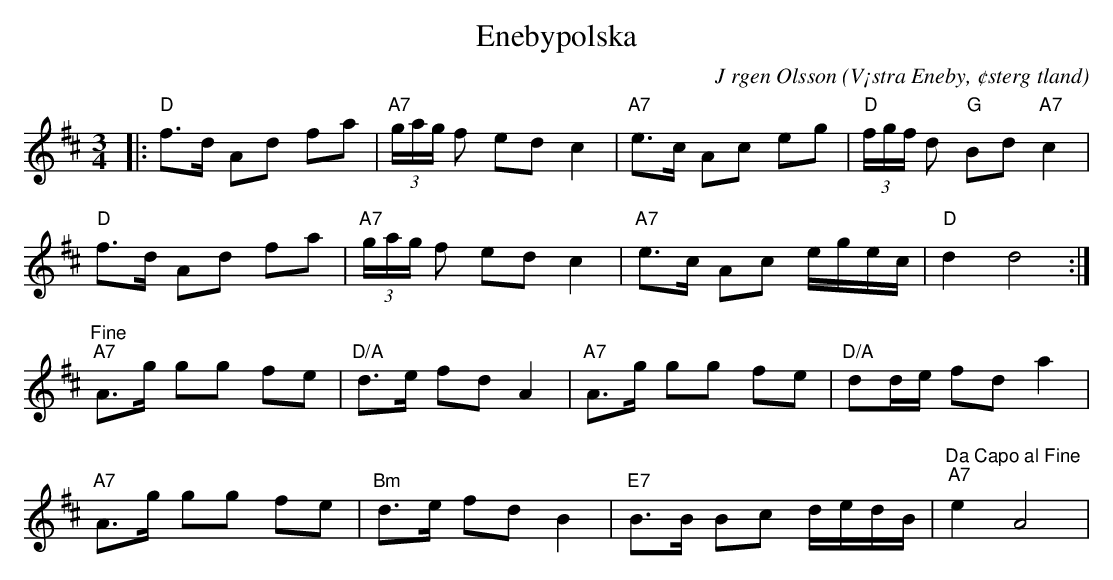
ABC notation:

X:1
T:Enebypolska
C:J rgen Olsson
O:V¡stra Eneby, ¢sterg tland
M:3/4
L:1/8
K:D
|:"D"f>d Ad fa|"A7"(3g/a/g/ f ed c2|"A7"e>c Ac eg|"D"(3f/g/f/ d "G"Bd "A7"c2|
"D"f>d Ad fa|"A7"(3g/a/g/ f ed c2|"A7"e>c Ac e/g/e/c/|"D"d2 d4:|"Fine"
"A7"A>g gg fe|"D/A"d>e fd A2|"A7"A>g gg fe|"D/A" dd/e/ fd a2|
"A7"A>g gg fe|"Bm"d>e fd B2|"E7"B>B Bc d/e/d/B/|"Da Capo al Fine""A7" e2 A4|
